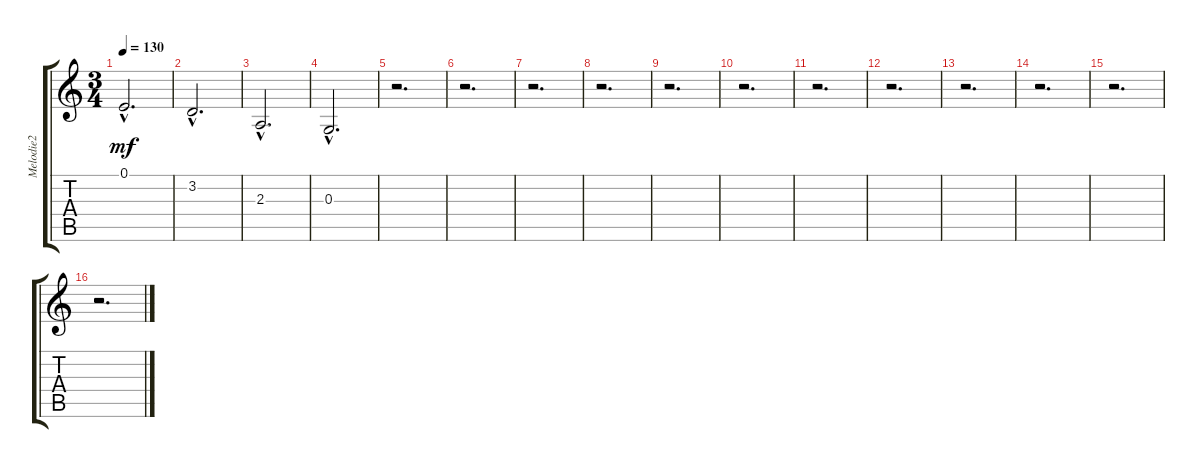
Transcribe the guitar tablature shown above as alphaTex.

\track ("Melodie2" "Melodie2") {instrument stringensemble1}
\staff {score tabs}
\tuning (E4 B3 G3 D3 A2 E2) {hide}
\ts (3 4)
\tempo 130
\clef g2
\ks c
0.1{hac}.2{d dy mf} |
3.2{hac}.2{d} |
2.3{hac}.2{d} |
0.3{hac}.2{d} |
r.2{d} |
r.2{d} |
r.2{d} |
r.2{d} |
r.2{d} |
r.2{d} |
r.2{d} |
r.2{d} |
r.2{d} |
r.2{d} |
r.2{d} |
r.2{d}
